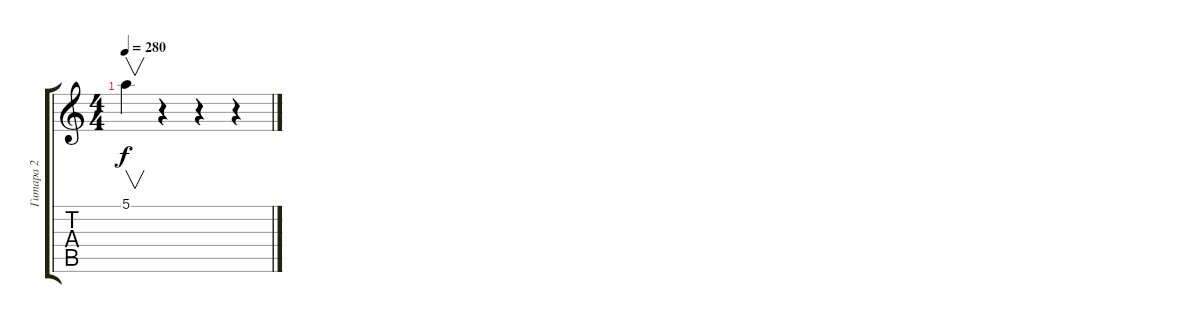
\track ("Гитара 2" "Гитара 2") {instrument overdrivenguitar}
\staff {score tabs}
\tuning (E4 B3 G3 D3 A2 E2) {hide}
\ts (4 4)
\tempo 280
\clef g2
\ks c
5.1.4{v dy f} r.4 r.4 r.4
